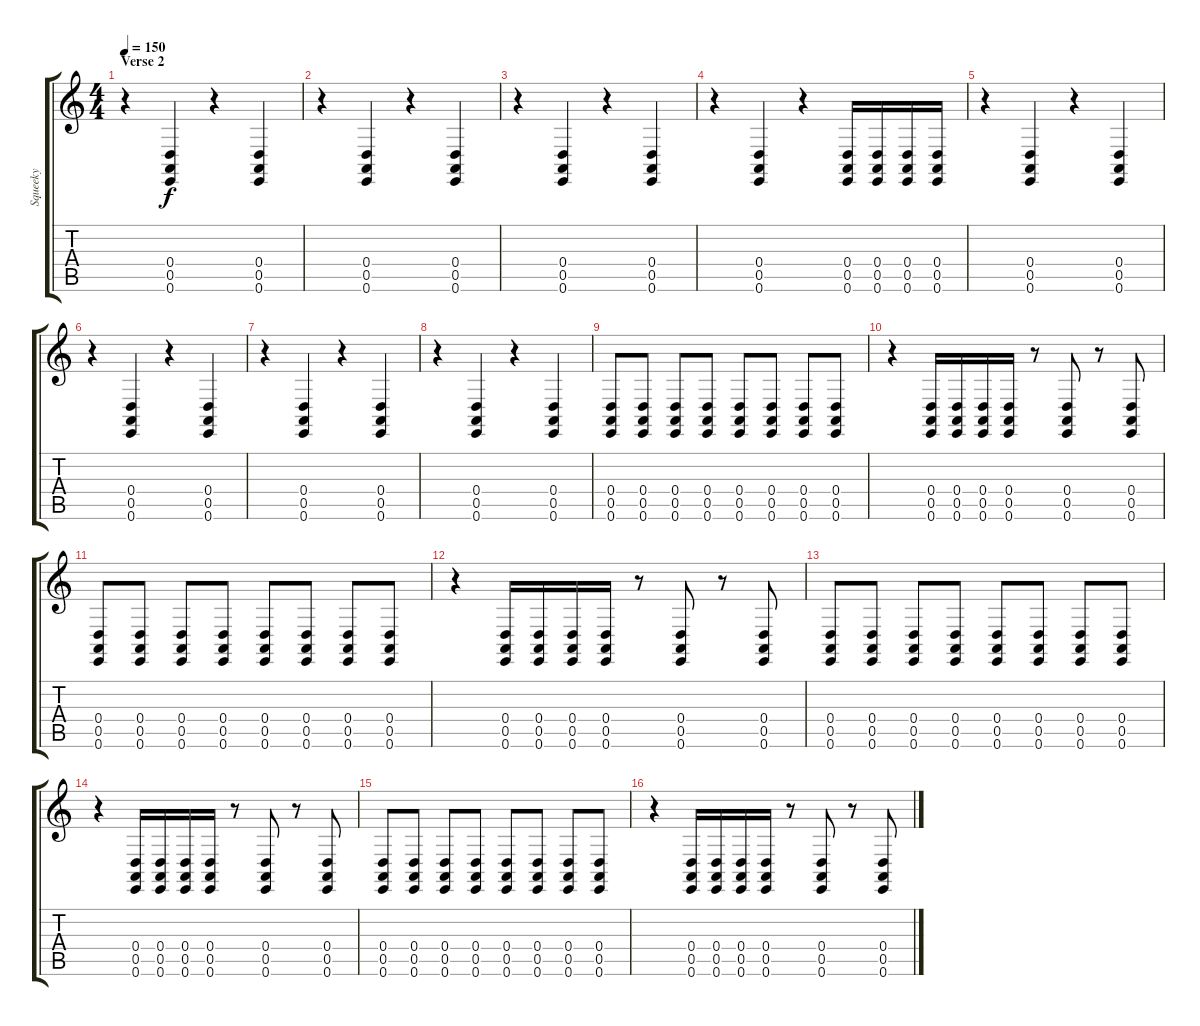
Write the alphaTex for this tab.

\track ("Squeeky" "Squeeky") {instrument melodictom}
\staff {score tabs}
\tuning (E4 B3 G3 D3 A2 E2) {hide}
\ts (4 4)
\section ("" "Verse 2")
\tempo 150
\clef g2
\ks c
r.4{dy f} (0.4 0.5 0.6).4 r.4 (0.4 0.5 0.6).4 |
r.4 (0.4 0.5 0.6).4 r.4 (0.4 0.5 0.6).4 |
r.4 (0.4 0.5 0.6).4 r.4 (0.4 0.5 0.6).4 |
r.4 (0.4 0.5 0.6).4 r.4 (0.4 0.5 0.6).16 (0.4 0.5 0.6).16 (0.4 0.5 0.6).16 (0.4 0.5 0.6).16 |
r.4 (0.4 0.5 0.6).4 r.4 (0.4 0.5 0.6).4 |
r.4 (0.4 0.5 0.6).4 r.4 (0.4 0.5 0.6).4 |
r.4 (0.4 0.5 0.6).4 r.4 (0.4 0.5 0.6).4 |
r.4 (0.4 0.5 0.6).4 r.4 (0.4 0.5 0.6).4 |
(0.4 0.5 0.6).8 (0.4 0.5 0.6).8 (0.4 0.5 0.6).8 (0.4 0.5 0.6).8 (0.4 0.5 0.6).8 (0.4 0.5 0.6).8 (0.4 0.5 0.6).8 (0.4 0.5 0.6).8 |
r.4 (0.4 0.5 0.6).16 (0.4 0.5 0.6).16 (0.4 0.5 0.6).16 (0.4 0.5 0.6).16 r.8 (0.4 0.5 0.6).8 r.8 (0.4 0.5 0.6).8 |
(0.4 0.5 0.6).8 (0.4 0.5 0.6).8 (0.4 0.5 0.6).8 (0.4 0.5 0.6).8 (0.4 0.5 0.6).8 (0.4 0.5 0.6).8 (0.4 0.5 0.6).8 (0.4 0.5 0.6).8 |
r.4 (0.4 0.5 0.6).16 (0.4 0.5 0.6).16 (0.4 0.5 0.6).16 (0.4 0.5 0.6).16 r.8 (0.4 0.5 0.6).8 r.8 (0.4 0.5 0.6).8 |
(0.4 0.5 0.6).8 (0.4 0.5 0.6).8 (0.4 0.5 0.6).8 (0.4 0.5 0.6).8 (0.4 0.5 0.6).8 (0.4 0.5 0.6).8 (0.4 0.5 0.6).8 (0.4 0.5 0.6).8 |
r.4 (0.4 0.5 0.6).16 (0.4 0.5 0.6).16 (0.4 0.5 0.6).16 (0.4 0.5 0.6).16 r.8 (0.4 0.5 0.6).8 r.8 (0.4 0.5 0.6).8 |
(0.4 0.5 0.6).8 (0.4 0.5 0.6).8 (0.4 0.5 0.6).8 (0.4 0.5 0.6).8 (0.4 0.5 0.6).8 (0.4 0.5 0.6).8 (0.4 0.5 0.6).8 (0.4 0.5 0.6).8 |
r.4 (0.4 0.5 0.6).16 (0.4 0.5 0.6).16 (0.4 0.5 0.6).16 (0.4 0.5 0.6).16 r.8 (0.4 0.5 0.6).8 r.8 (0.4 0.5 0.6).8
